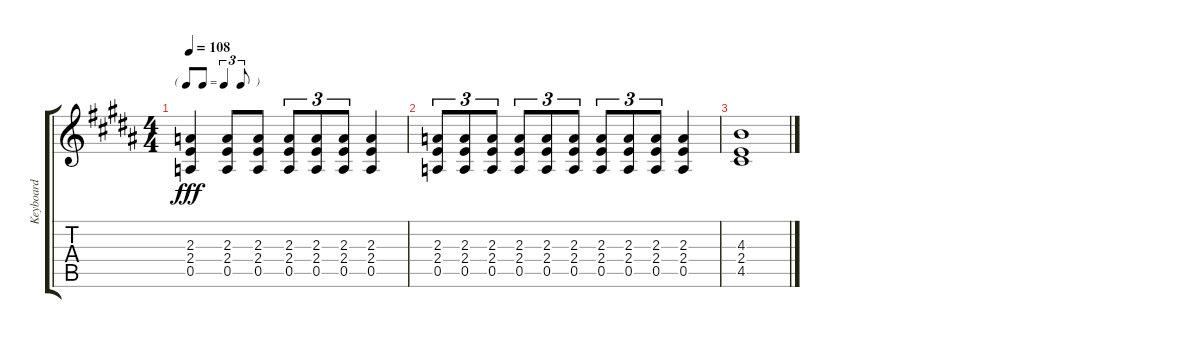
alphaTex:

\track ("Keyboard" "Keyboard") {instrument rockorgan}
\staff {score tabs}
\tuning (E5 B4 G4 D4 A3 E3) {hide}
\ts (4 4)
\tf triplet8th
\tempo 108
\clef g2
\ks b
(2.3 2.4 0.5).4{dy fff} (2.3 2.4 0.5).8 (2.3 2.4 0.5).8 (2.3 2.4 0.5).8{tu (3 2)} (2.3 2.4 0.5).8{tu (3 2)} (2.3 2.4 0.5).8{tu (3 2)} (2.3 2.4 0.5).4 |
(2.3 2.4 0.5).8{tu (3 2)} (2.3 2.4 0.5).8{tu (3 2)} (2.3 2.4 0.5).8{tu (3 2)} (2.3 2.4 0.5).8{tu (3 2)} (2.3 2.4 0.5).8{tu (3 2)} (2.3 2.4 0.5).8{tu (3 2)} (2.3 2.4 0.5).8{tu (3 2)} (2.3 2.4 0.5).8{tu (3 2)} (2.3 2.4 0.5).8{tu (3 2)} (2.3 2.4 0.5).4 |
(4.3 2.4 4.5).1
